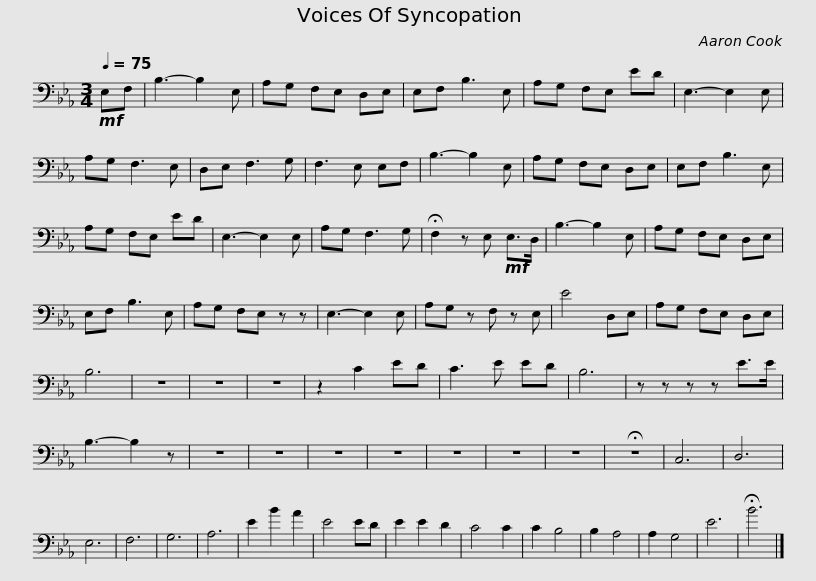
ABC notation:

X:1
L:1/8
Q:1/4=75
M:3/4
I:linebreak $
K:Eb
V:1 bass
V:1
!mf! E,F, | B,3- B,2 E, | A,G, F,E, D,E, | E,F, B,3 E, | A,G, F,E, ED | %5
 E,3- E,2 E, | A,G, F,3 E, | D,E, F,3 G, | F,3 E, E,F, | B,3- B,2 E, |$ %10
 A,G, F,E, D,E, | E,F, B,3 E, | A,G, F,E, ED | E,3- E,2 E, | A,G, F,3 G, | %15
 !fermata!F,2 z E,!mf! E,>D, | B,3- B,2 E, | A,G, F,E, D,E, | E,F, B,3 E, |$ A,G, F,E, z z | %20
 E,3- E,2 E, | A,G, z F, z E, | E4 D,E, | A,G, F,E, D,E, | B,6 | %25
 z6 | z6 | z6 | z2 C2 ED | C3 E ED | %30
 B,6 |$ z z z z E>E | B,3- B,2 z | z6 | z6 | %35
 z6 | z6 | z6 | z6 | z6 | %40
 !fermata!z6 | C,6 | D,6 | E,6 | F,6 | %45
 G,6 | A,6 | E2 B2 A2 | E4 ED | E2 E2 D2 |$ %50
 C4 C2 | C2 B,4 | B,2 A,4 | A,2 G,4 | E6 | %55
 !fermata!B6 |] %56
